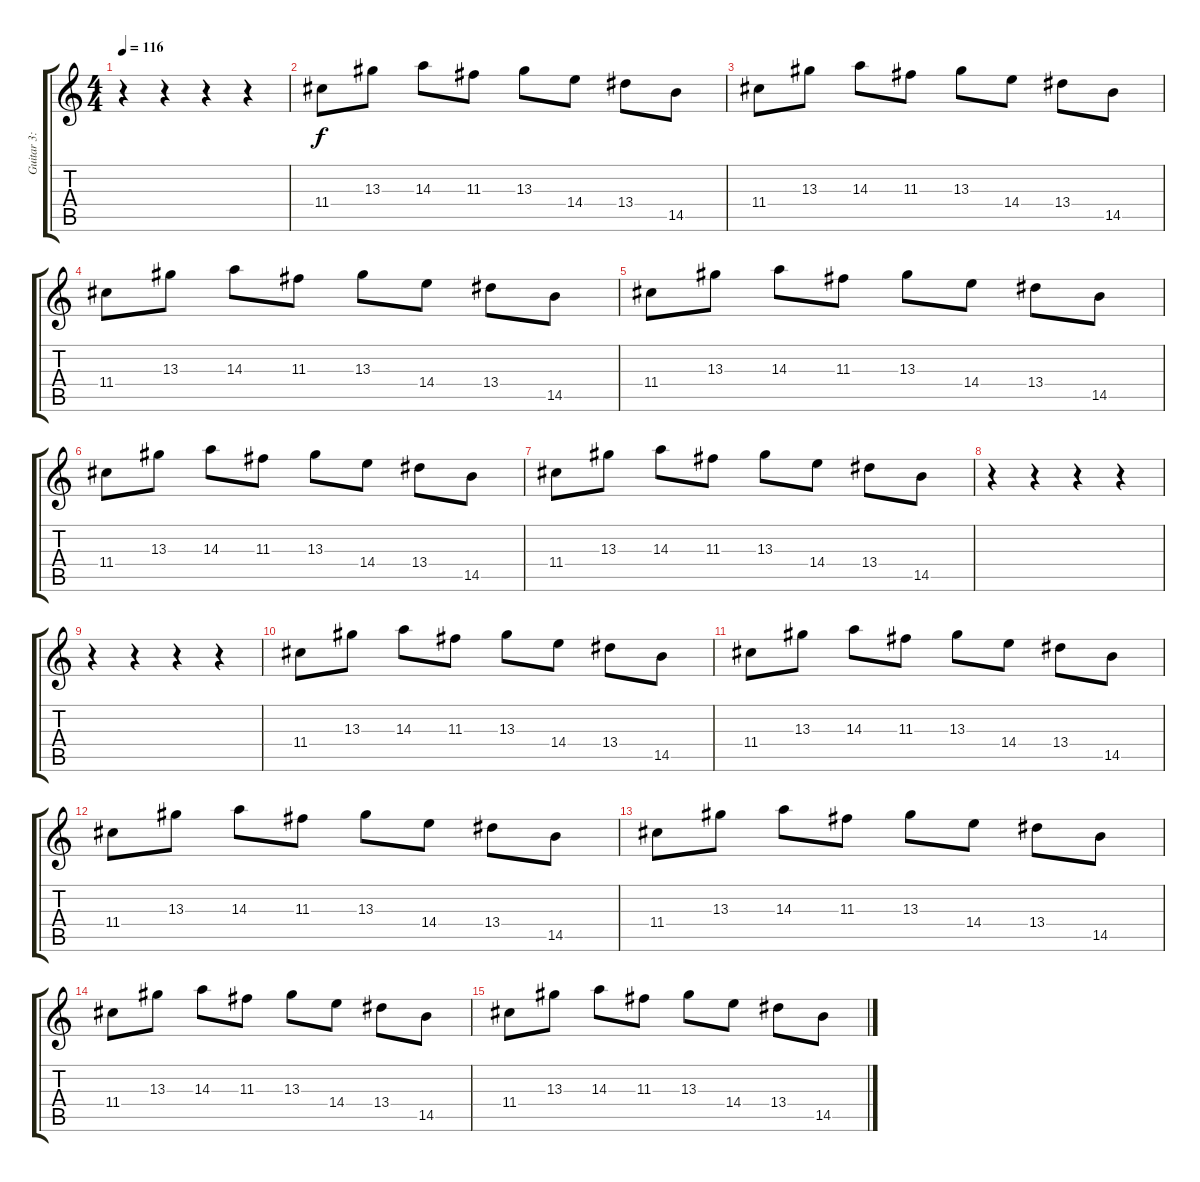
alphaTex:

\track ("Guitar 3: Rhythm Double & Outro" "Guitar 3: ") {instrument overdrivenguitar}
\staff {score tabs}
\tuning (E4 B3 G3 D3 A2 E2) {hide}
\ts (4 4)
\tempo 116
\clef g2
\ks c
r.4{dy f} r.4 r.4 r.4 |
11.4.8 13.3.8 14.3.8 11.3.8 13.3.8 14.4.8 13.4.8 14.5.8 |
11.4.8 13.3.8 14.3.8 11.3.8 13.3.8 14.4.8 13.4.8 14.5.8 |
11.4.8 13.3.8 14.3.8 11.3.8 13.3.8 14.4.8 13.4.8 14.5.8 |
11.4.8 13.3.8 14.3.8 11.3.8 13.3.8 14.4.8 13.4.8 14.5.8 |
11.4.8 13.3.8 14.3.8 11.3.8 13.3.8 14.4.8 13.4.8 14.5.8 |
11.4.8 13.3.8 14.3.8 11.3.8 13.3.8 14.4.8 13.4.8 14.5.8 |
r.4 r.4 r.4 r.4 |
r.4 r.4 r.4 r.4 |
11.4.8 13.3.8 14.3.8 11.3.8 13.3.8 14.4.8 13.4.8 14.5.8 |
11.4.8 13.3.8 14.3.8 11.3.8 13.3.8 14.4.8 13.4.8 14.5.8 |
11.4.8 13.3.8 14.3.8 11.3.8 13.3.8 14.4.8 13.4.8 14.5.8 |
11.4.8 13.3.8 14.3.8 11.3.8 13.3.8 14.4.8 13.4.8 14.5.8 |
11.4.8 13.3.8 14.3.8 11.3.8 13.3.8 14.4.8 13.4.8 14.5.8 |
11.4.8 13.3.8 14.3.8 11.3.8 13.3.8 14.4.8 13.4.8 14.5.8
